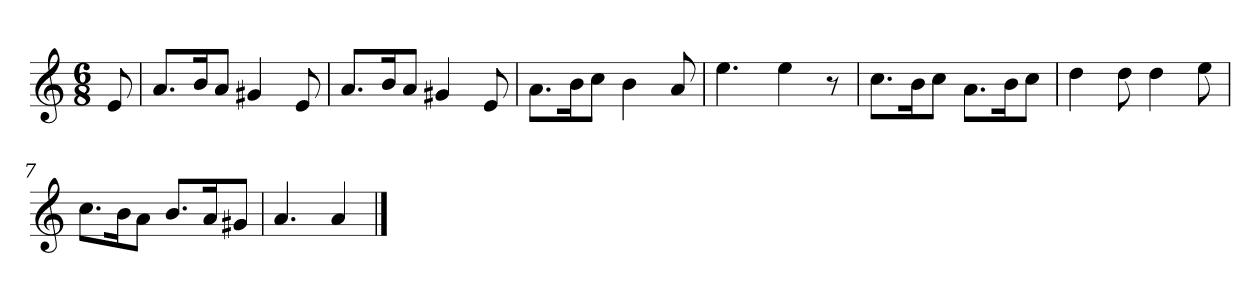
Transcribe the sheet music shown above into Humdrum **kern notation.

**kern
*part1
*staff1
*k[]
*M6/8
*MM120
=
8e
=1
8.aL
16bK
8aJ
4g#X
8e
=2
8.aL
16bK
8aJ
4g#X
8e
=3
8.aL
16bK
8ccJ
4b
8a
=4
4.ee
4ee
8r
=5
8.ccL
16bK
8ccJ
8.aL
16bK
8ccJ
=6
4dd
8dd
4dd
8ee
=7
8.ccL
16bK
8aJ
8.bL
16aK
8g#XJ
=8
4.a
4a
==
*-
